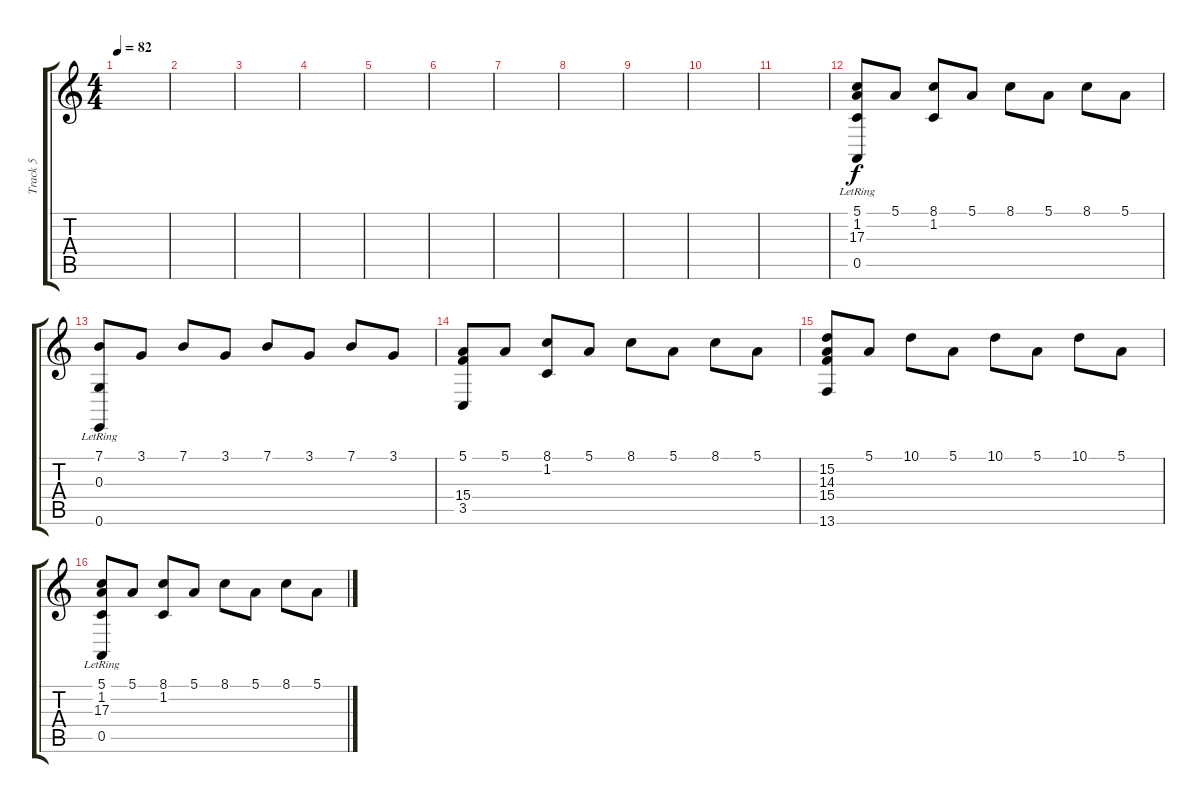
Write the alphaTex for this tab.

\track ("Track 5" "Track 5") {instrument brightacousticpiano}
\staff {score tabs}
\tuning (E4 B3 G3 D3 A2 E2) {hide}
\ts (4 4)
\tempo 82
\clef g2
\ks c
|
|
|
|
|
|
|
|
|
|
|
(5.1{lr} 1.2 17.3{lr} 0.5{lr}).8 5.1.8 (8.1 1.2).8 5.1.8 8.1.8 5.1.8 8.1.8 5.1.8 |
(7.1{lr} 0.3{lr} 0.6{lr}).8 3.1.8 7.1.8 3.1.8 7.1.8 3.1.8 7.1.8 3.1.8 |
(5.1 15.4 3.5).8 5.1.8 (8.1 1.2).8 5.1.8 8.1.8 5.1.8 8.1.8 5.1.8 |
(15.2 14.3 15.4 13.6).8 5.1.8 10.1.8 5.1.8 10.1.8 5.1.8 10.1.8 5.1.8 |
(5.1{lr} 1.2 17.3{lr} 0.5{lr}).8 5.1.8 (8.1 1.2).8 5.1.8 8.1.8 5.1.8 8.1.8 5.1.8
